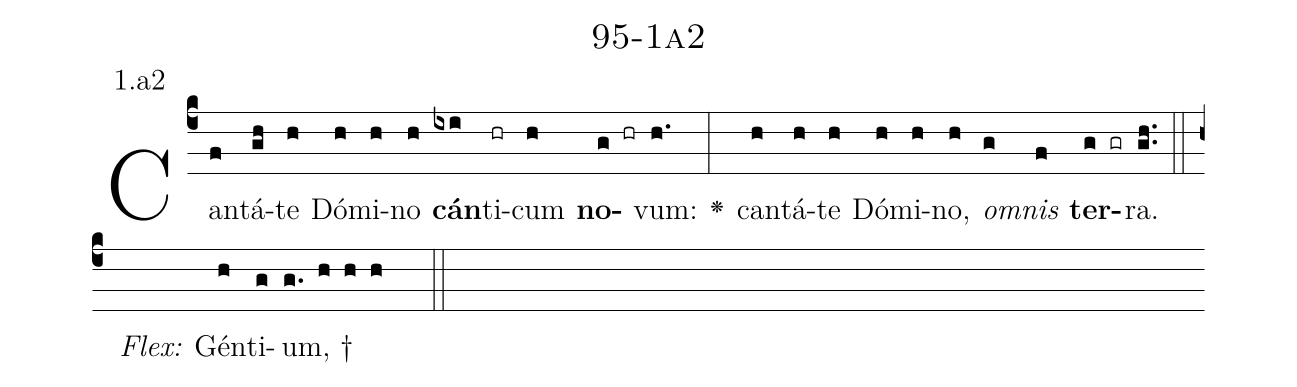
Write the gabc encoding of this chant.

name: 95-1a2;
annotation: 1.a2;
%%
(c4)Can(f)tá(gh)te(h) Dó(h)mi(h)no(h) <b>cán</b>(ixi)ti(hr)cum(h) <b>no</b>(g hr)vum:(h.) <v>\greheightstar</v>(:) can(h)tá(h)te(h) Dó(h)mi(h)no,(h) <i>om</i>(g)<i>nis</i>(f) <b>ter</b>(g gr)ra.(gh..) (::)
<i>Flex:</i>()  Gén(h)ti(g)um, †(g. h h h  ::)

%E(h) u(h) o(g) u(f) a(g) e.(gh..) (::)
